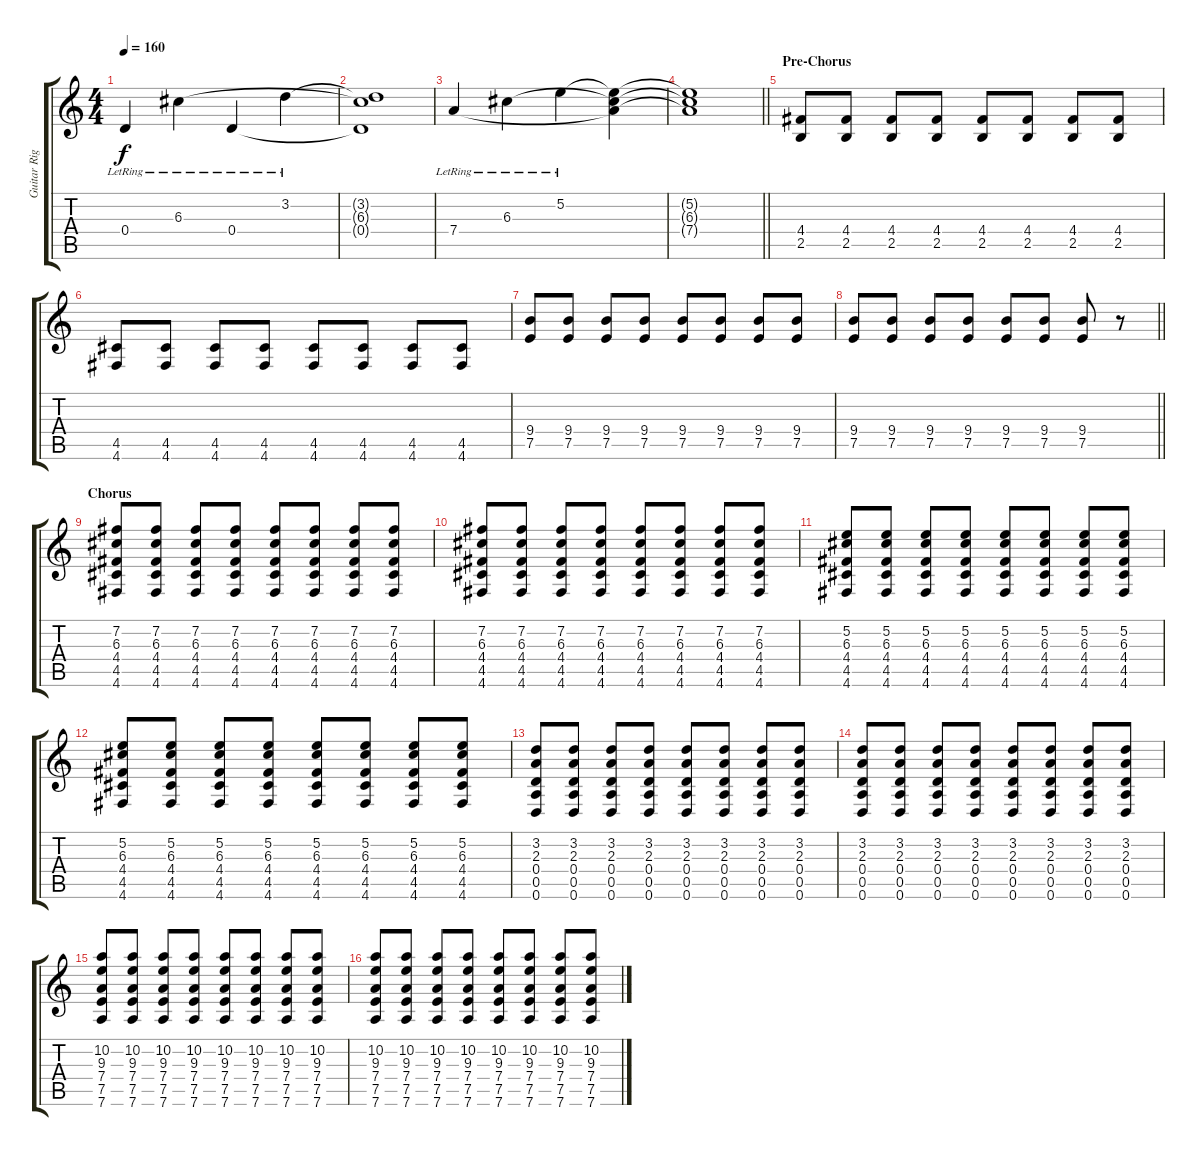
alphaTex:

\track ("Guitar Right" "Guitar Rig") {instrument overdrivenguitar}
\staff {score tabs}
\tuning (E4 B3 G3 D3 A2 D2) {hide}
\ts (4 4)
\tempo 160
\clef g2
\ks c
0.4{lr}.4{dy f volume 11} 6.3{lr}.4 0.4{lr}.4 3.2{lr}.4 |
(3.2{t} 6.3{t} 0.4{t}).1 |
7.4{lr}.4{volume 11} 6.3{lr}.4 5.2{lr}.4 (5.2{t} 6.3{t} 7.4{t}).4 |
\barLineRight lightlight
(5.2{t} 6.3{t} 7.4{t}).1 |
\section ("" "Pre-Chorus")
(4.4 2.5).8 (4.4 2.5).8 (4.4 2.5).8 (4.4 2.5).8 (4.4 2.5).8 (4.4 2.5).8 (4.4 2.5).8 (4.4 2.5).8 |
(4.5 4.6).8 (4.5 4.6).8 (4.5 4.6).8 (4.5 4.6).8 (4.5 4.6).8 (4.5 4.6).8 (4.5 4.6).8 (4.5 4.6).8 |
(9.4 7.5).8 (9.4 7.5).8 (9.4 7.5).8 (9.4 7.5).8 (9.4 7.5).8 (9.4 7.5).8 (9.4 7.5).8 (9.4 7.5).8 |
\barLineRight lightlight
(9.4 7.5).8 (9.4 7.5).8 (9.4 7.5).8 (9.4 7.5).8 (9.4 7.5).8 (9.4 7.5).8 (9.4 7.5).8 r.8 |
\section ("" "Chorus")
(7.2 6.3 4.4 4.5 4.6).8 (7.2 6.3 4.4 4.5 4.6).8 (7.2 6.3 4.4 4.5 4.6).8 (7.2 6.3 4.4 4.5 4.6).8 (7.2 6.3 4.4 4.5 4.6).8 (7.2 6.3 4.4 4.5 4.6).8 (7.2 6.3 4.4 4.5 4.6).8 (7.2 6.3 4.4 4.5 4.6).8 |
(7.2 6.3 4.4 4.5 4.6).8 (7.2 6.3 4.4 4.5 4.6).8 (7.2 6.3 4.4 4.5 4.6).8 (7.2 6.3 4.4 4.5 4.6).8 (7.2 6.3 4.4 4.5 4.6).8 (7.2 6.3 4.4 4.5 4.6).8 (7.2 6.3 4.4 4.5 4.6).8 (7.2 6.3 4.4 4.5 4.6).8 |
(5.2 6.3 4.4 4.5 4.6).8 (5.2 6.3 4.4 4.5 4.6).8 (5.2 6.3 4.4 4.5 4.6).8 (5.2 6.3 4.4 4.5 4.6).8 (5.2 6.3 4.4 4.5 4.6).8 (5.2 6.3 4.4 4.5 4.6).8 (5.2 6.3 4.4 4.5 4.6).8 (5.2 6.3 4.4 4.5 4.6).8 |
(5.2 6.3 4.4 4.5 4.6).8 (5.2 6.3 4.4 4.5 4.6).8 (5.2 6.3 4.4 4.5 4.6).8 (5.2 6.3 4.4 4.5 4.6).8 (5.2 6.3 4.4 4.5 4.6).8 (5.2 6.3 4.4 4.5 4.6).8 (5.2 6.3 4.4 4.5 4.6).8 (5.2 6.3 4.4 4.5 4.6).8 |
(3.2 2.3 0.4 0.5 0.6).8 (3.2 2.3 0.4 0.5 0.6).8 (3.2 2.3 0.4 0.5 0.6).8 (3.2 2.3 0.4 0.5 0.6).8 (3.2 2.3 0.4 0.5 0.6).8 (3.2 2.3 0.4 0.5 0.6).8 (3.2 2.3 0.4 0.5 0.6).8 (3.2 2.3 0.4 0.5 0.6).8 |
(3.2 2.3 0.4 0.5 0.6).8 (3.2 2.3 0.4 0.5 0.6).8 (3.2 2.3 0.4 0.5 0.6).8 (3.2 2.3 0.4 0.5 0.6).8 (3.2 2.3 0.4 0.5 0.6).8 (3.2 2.3 0.4 0.5 0.6).8 (3.2 2.3 0.4 0.5 0.6).8 (3.2 2.3 0.4 0.5 0.6).8 |
(10.2 9.3 7.4 7.5 7.6).8 (10.2 9.3 7.4 7.5 7.6).8 (10.2 9.3 7.4 7.5 7.6).8 (10.2 9.3 7.4 7.5 7.6).8 (10.2 9.3 7.4 7.5 7.6).8 (10.2 9.3 7.4 7.5 7.6).8 (10.2 9.3 7.4 7.5 7.6).8 (10.2 9.3 7.4 7.5 7.6).8 |
(10.2 9.3 7.4 7.5 7.6).8 (10.2 9.3 7.4 7.5 7.6).8 (10.2 9.3 7.4 7.5 7.6).8 (10.2 9.3 7.4 7.5 7.6).8 (10.2 9.3 7.4 7.5 7.6).8 (10.2 9.3 7.4 7.5 7.6).8 (10.2 9.3 7.4 7.5 7.6).8 (10.2 9.3 7.4 7.5 7.6).8
